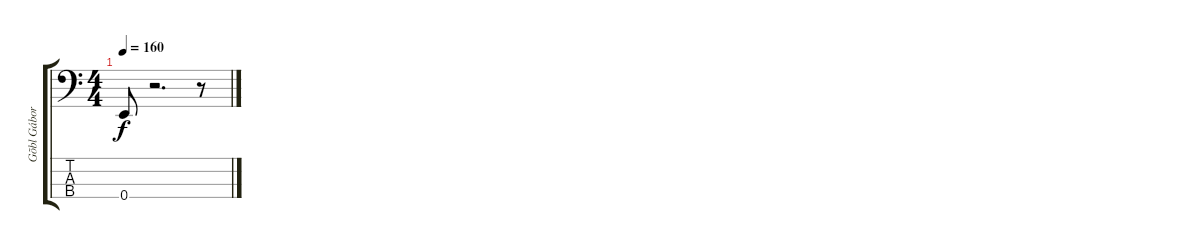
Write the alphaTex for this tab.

\track ("Gõbl Gábor" "Gõbl Gábor") {instrument electricbassfinger}
\staff {score tabs}
\tuning (G2 D2 A1 E1) {hide}
\ts (4 4)
\tempo 160
\clef f4
\ks c
0.4.8{dy f} r.2{d} r.8
